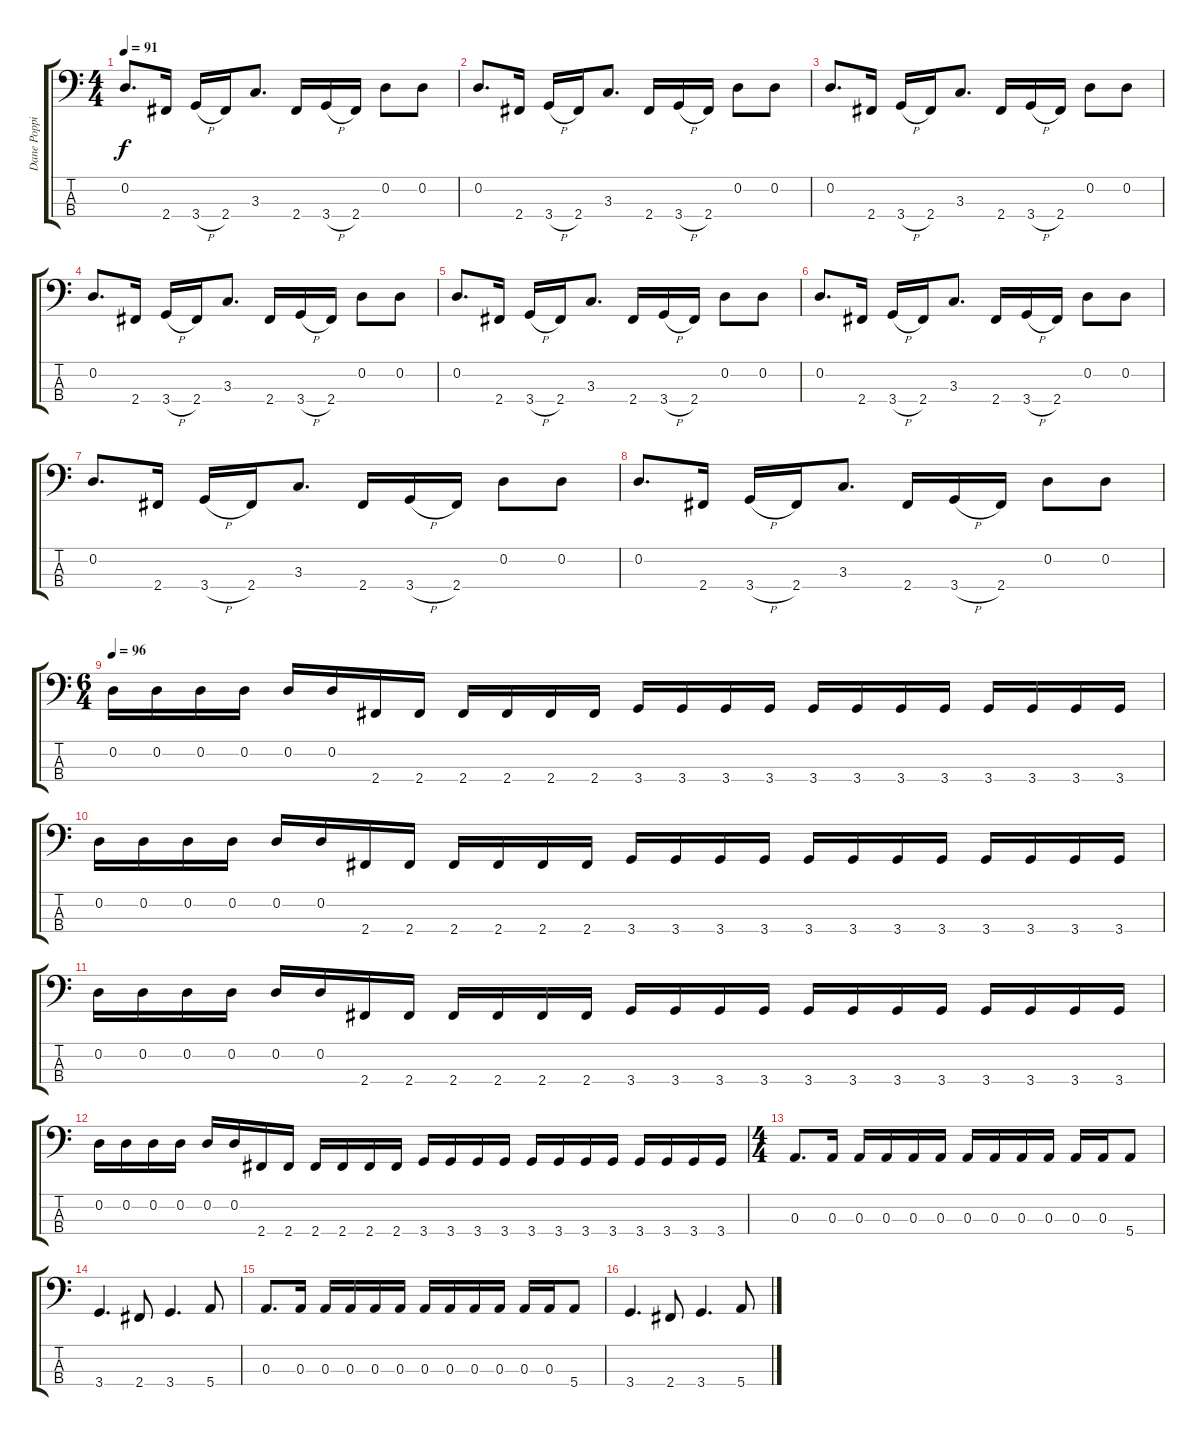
\track ("Dane Poppin" "Dane Poppi") {instrument electricbassfinger}
\staff {score tabs}
\tuning (G2 D2 A1 E1) {hide}
\ts (4 4)
\tempo 91
\clef f4
\ks c
0.2.8{d dy f volume 13} 2.4.16 3.4{h}.16 2.4.16 3.3.8{d} 2.4.16 3.4{h}.16 2.4.16 0.2.8 0.2.8 |
0.2.8{d} 2.4.16 3.4{h}.16 2.4.16 3.3.8{d} 2.4.16 3.4{h}.16 2.4.16 0.2.8 0.2.8 |
0.2.8{d} 2.4.16 3.4{h}.16 2.4.16 3.3.8{d} 2.4.16 3.4{h}.16 2.4.16 0.2.8 0.2.8 |
0.2.8{d} 2.4.16 3.4{h}.16 2.4.16 3.3.8{d} 2.4.16 3.4{h}.16 2.4.16 0.2.8 0.2.8 |
0.2.8{d} 2.4.16 3.4{h}.16 2.4.16 3.3.8{d} 2.4.16 3.4{h}.16 2.4.16 0.2.8 0.2.8 |
0.2.8{d} 2.4.16 3.4{h}.16 2.4.16 3.3.8{d} 2.4.16 3.4{h}.16 2.4.16 0.2.8 0.2.8 |
0.2.8{d} 2.4.16 3.4{h}.16 2.4.16 3.3.8{d} 2.4.16 3.4{h}.16 2.4.16 0.2.8 0.2.8 |
0.2.8{d} 2.4.16 3.4{h}.16 2.4.16 3.3.8{d} 2.4.16 3.4{h}.16 2.4.16 0.2.8 0.2.8 |
\ts (6 4)
\tempo 96
0.2.16 0.2.16 0.2.16 0.2.16 0.2.16 0.2.16 2.4.16 2.4.16 2.4.16 2.4.16 2.4.16 2.4.16 3.4.16 3.4.16 3.4.16 3.4.16 3.4.16 3.4.16 3.4.16 3.4.16 3.4.16 3.4.16 3.4.16 3.4.16 |
0.2.16 0.2.16 0.2.16 0.2.16 0.2.16 0.2.16 2.4.16 2.4.16 2.4.16 2.4.16 2.4.16 2.4.16 3.4.16 3.4.16 3.4.16 3.4.16 3.4.16 3.4.16 3.4.16 3.4.16 3.4.16 3.4.16 3.4.16 3.4.16 |
0.2.16 0.2.16 0.2.16 0.2.16 0.2.16 0.2.16 2.4.16 2.4.16 2.4.16 2.4.16 2.4.16 2.4.16 3.4.16 3.4.16 3.4.16 3.4.16 3.4.16 3.4.16 3.4.16 3.4.16 3.4.16 3.4.16 3.4.16 3.4.16 |
0.2.16 0.2.16 0.2.16 0.2.16 0.2.16 0.2.16 2.4.16 2.4.16 2.4.16 2.4.16 2.4.16 2.4.16 3.4.16 3.4.16 3.4.16 3.4.16 3.4.16 3.4.16 3.4.16 3.4.16 3.4.16 3.4.16 3.4.16 3.4.16 |
\ts (4 4)
0.3.8{d} 0.3.16 0.3.16 0.3.16 0.3.16 0.3.16 0.3.16 0.3.16 0.3.16 0.3.16 0.3.16 0.3.16 5.4.8 |
3.4.4{d} 2.4.8 3.4.4{d} 5.4.8 |
0.3.8{d} 0.3.16 0.3.16 0.3.16 0.3.16 0.3.16 0.3.16 0.3.16 0.3.16 0.3.16 0.3.16 0.3.16 5.4.8 |
3.4.4{d} 2.4.8 3.4.4{d} 5.4.8
